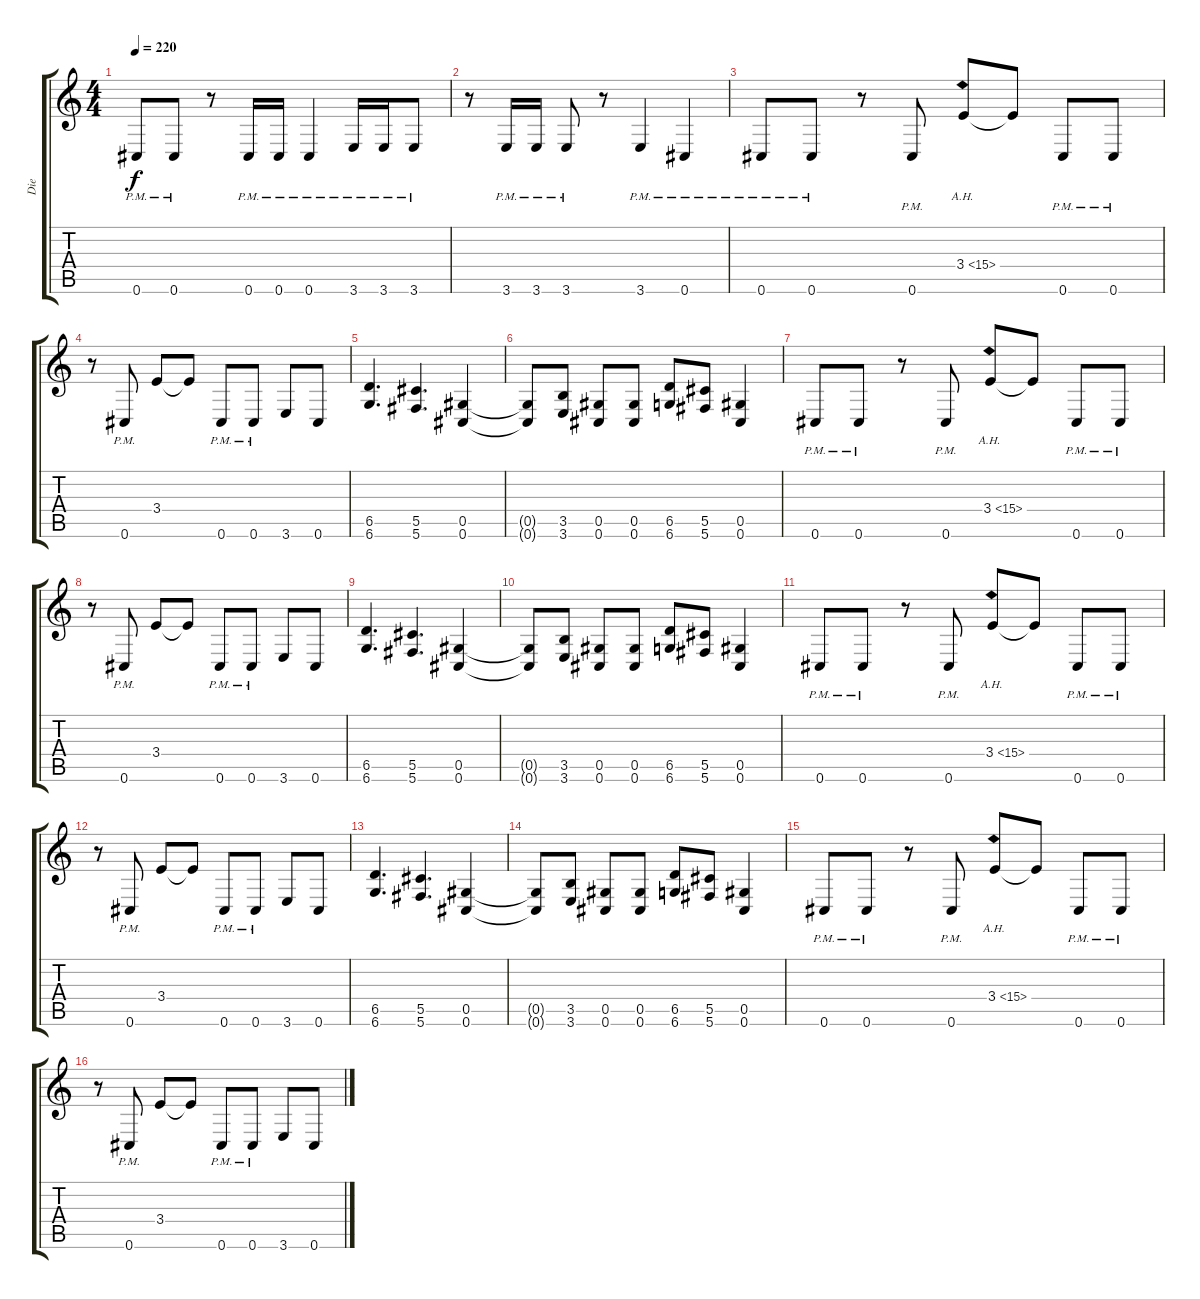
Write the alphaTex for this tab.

\track ("Die" "Die") {instrument distortionguitar}
\staff {score tabs}
\tuning (Eb4 Bb3 Gb3 Db3 Ab2 Db2) {hide}
\ts (4 4)
\tempo 220
\clef g2
\ks c
0.6{pm}.8{dy f} 0.6{pm}.8 r.8 0.6{pm}.16 0.6{pm}.16 0.6{pm}.4 3.6{pm}.16 3.6{pm}.16 3.6{pm}.8 |
r.8 3.6{pm}.16 3.6{pm}.16 3.6{pm}.8 r.8 3.6{pm}.4 0.6{pm}.4 |
0.6{pm}.8 0.6{pm}.8 r.8 0.6{pm}.8 3.4{ah 12}.8 3.4{t}.8 0.6{pm}.8 0.6{pm}.8 |
r.8 0.6{pm}.8 3.4.8 3.4{t}.8 0.6{pm}.8 0.6{pm}.8 3.6.8 0.6.8 |
(6.5 6.6).4{d} (5.5 5.6).4{d} (0.5 0.6).4 |
(0.5{t} 0.6{t}).8 (3.5 3.6).8 (0.5 0.6).8 (0.5 0.6).8 (6.5 6.6).8 (5.5 5.6).8 (0.5 0.6).4 |
0.6{pm}.8 0.6{pm}.8 r.8 0.6{pm}.8 3.4{ah 12}.8 3.4{t}.8 0.6{pm}.8 0.6{pm}.8 |
r.8 0.6{pm}.8 3.4.8 3.4{t}.8 0.6{pm}.8 0.6{pm}.8 3.6.8 0.6.8 |
(6.5 6.6).4{d} (5.5 5.6).4{d} (0.5 0.6).4 |
(0.5{t} 0.6{t}).8 (3.5 3.6).8 (0.5 0.6).8 (0.5 0.6).8 (6.5 6.6).8 (5.5 5.6).8 (0.5 0.6).4 |
0.6{pm}.8 0.6{pm}.8 r.8 0.6{pm}.8 3.4{ah 12}.8 3.4{t}.8 0.6{pm}.8 0.6{pm}.8 |
r.8 0.6{pm}.8 3.4.8 3.4{t}.8 0.6{pm}.8 0.6{pm}.8 3.6.8 0.6.8 |
(6.5 6.6).4{d} (5.5 5.6).4{d} (0.5 0.6).4 |
(0.5{t} 0.6{t}).8 (3.5 3.6).8 (0.5 0.6).8 (0.5 0.6).8 (6.5 6.6).8 (5.5 5.6).8 (0.5 0.6).4 |
0.6{pm}.8 0.6{pm}.8 r.8 0.6{pm}.8 3.4{ah 12}.8 3.4{t}.8 0.6{pm}.8 0.6{pm}.8 |
r.8 0.6{pm}.8 3.4.8 3.4{t}.8 0.6{pm}.8 0.6{pm}.8 3.6.8 0.6.8
